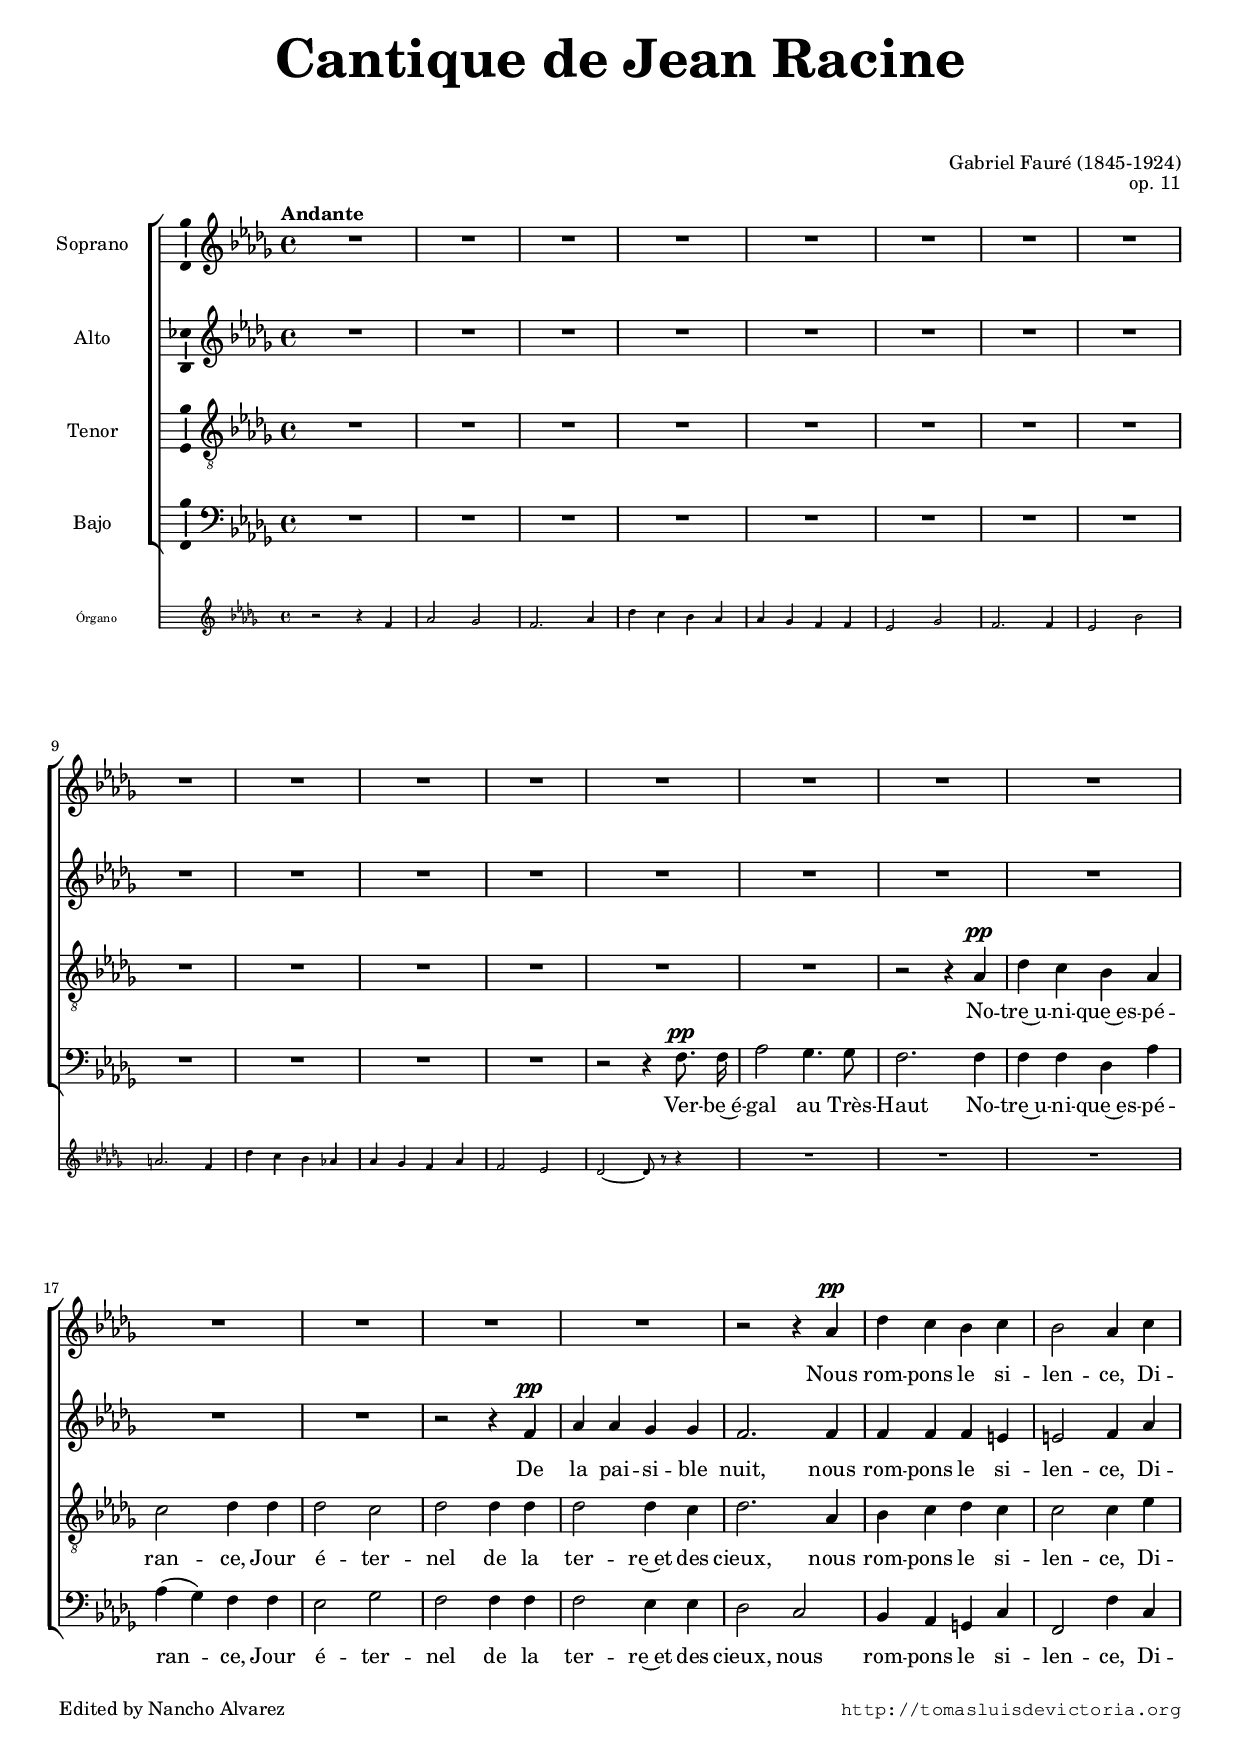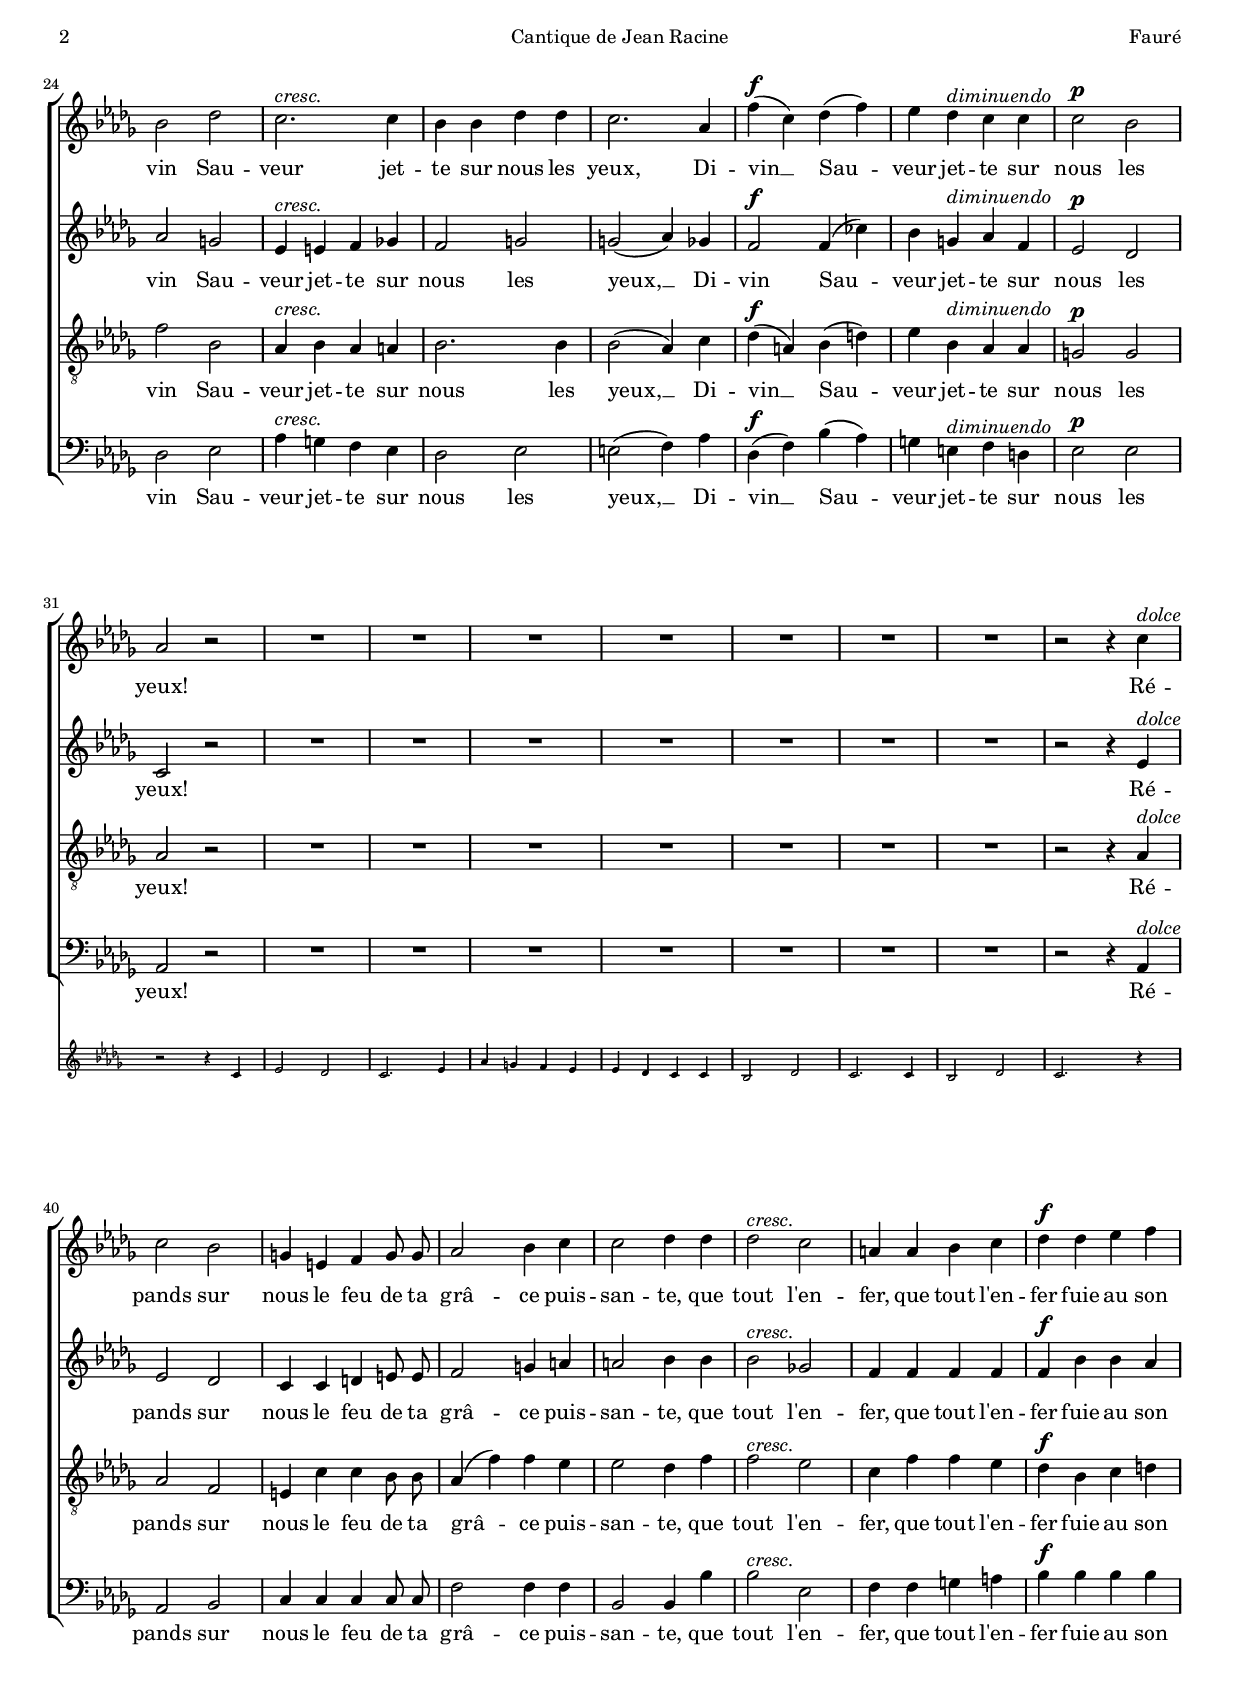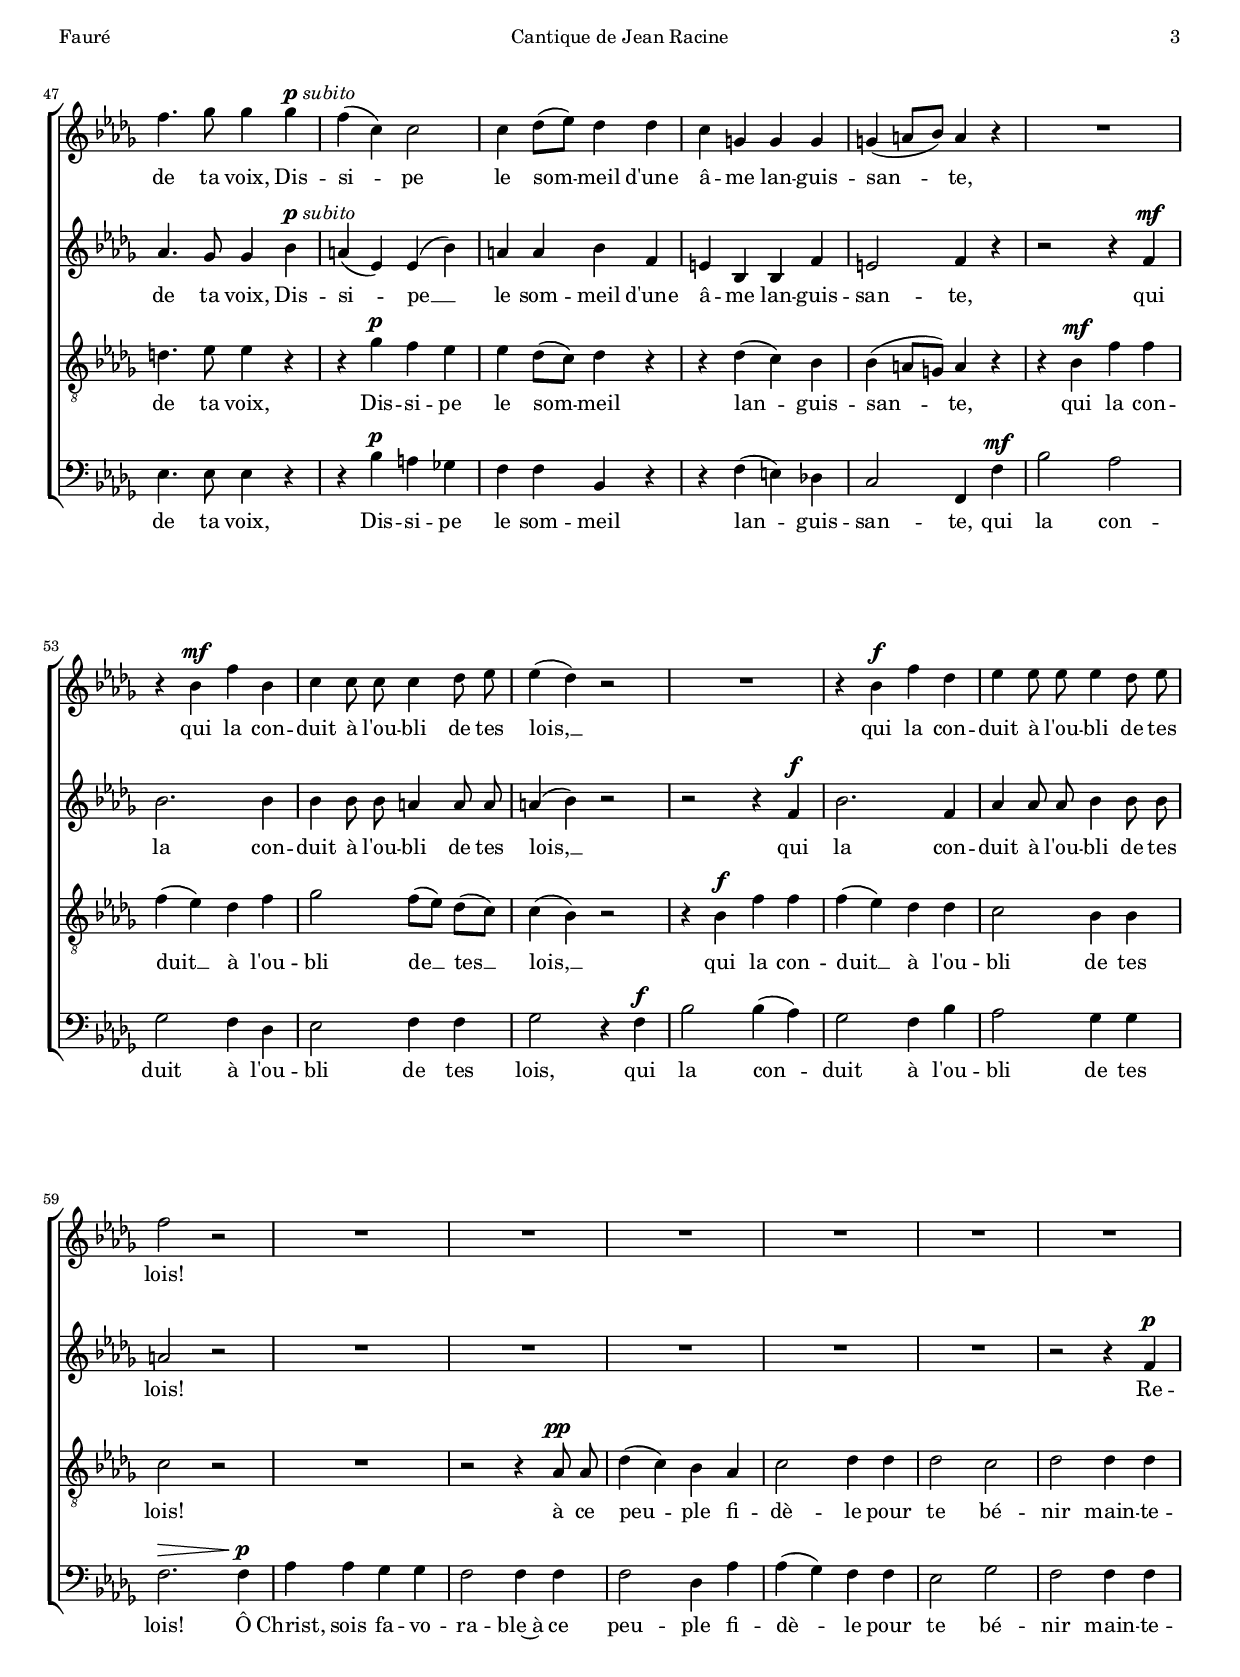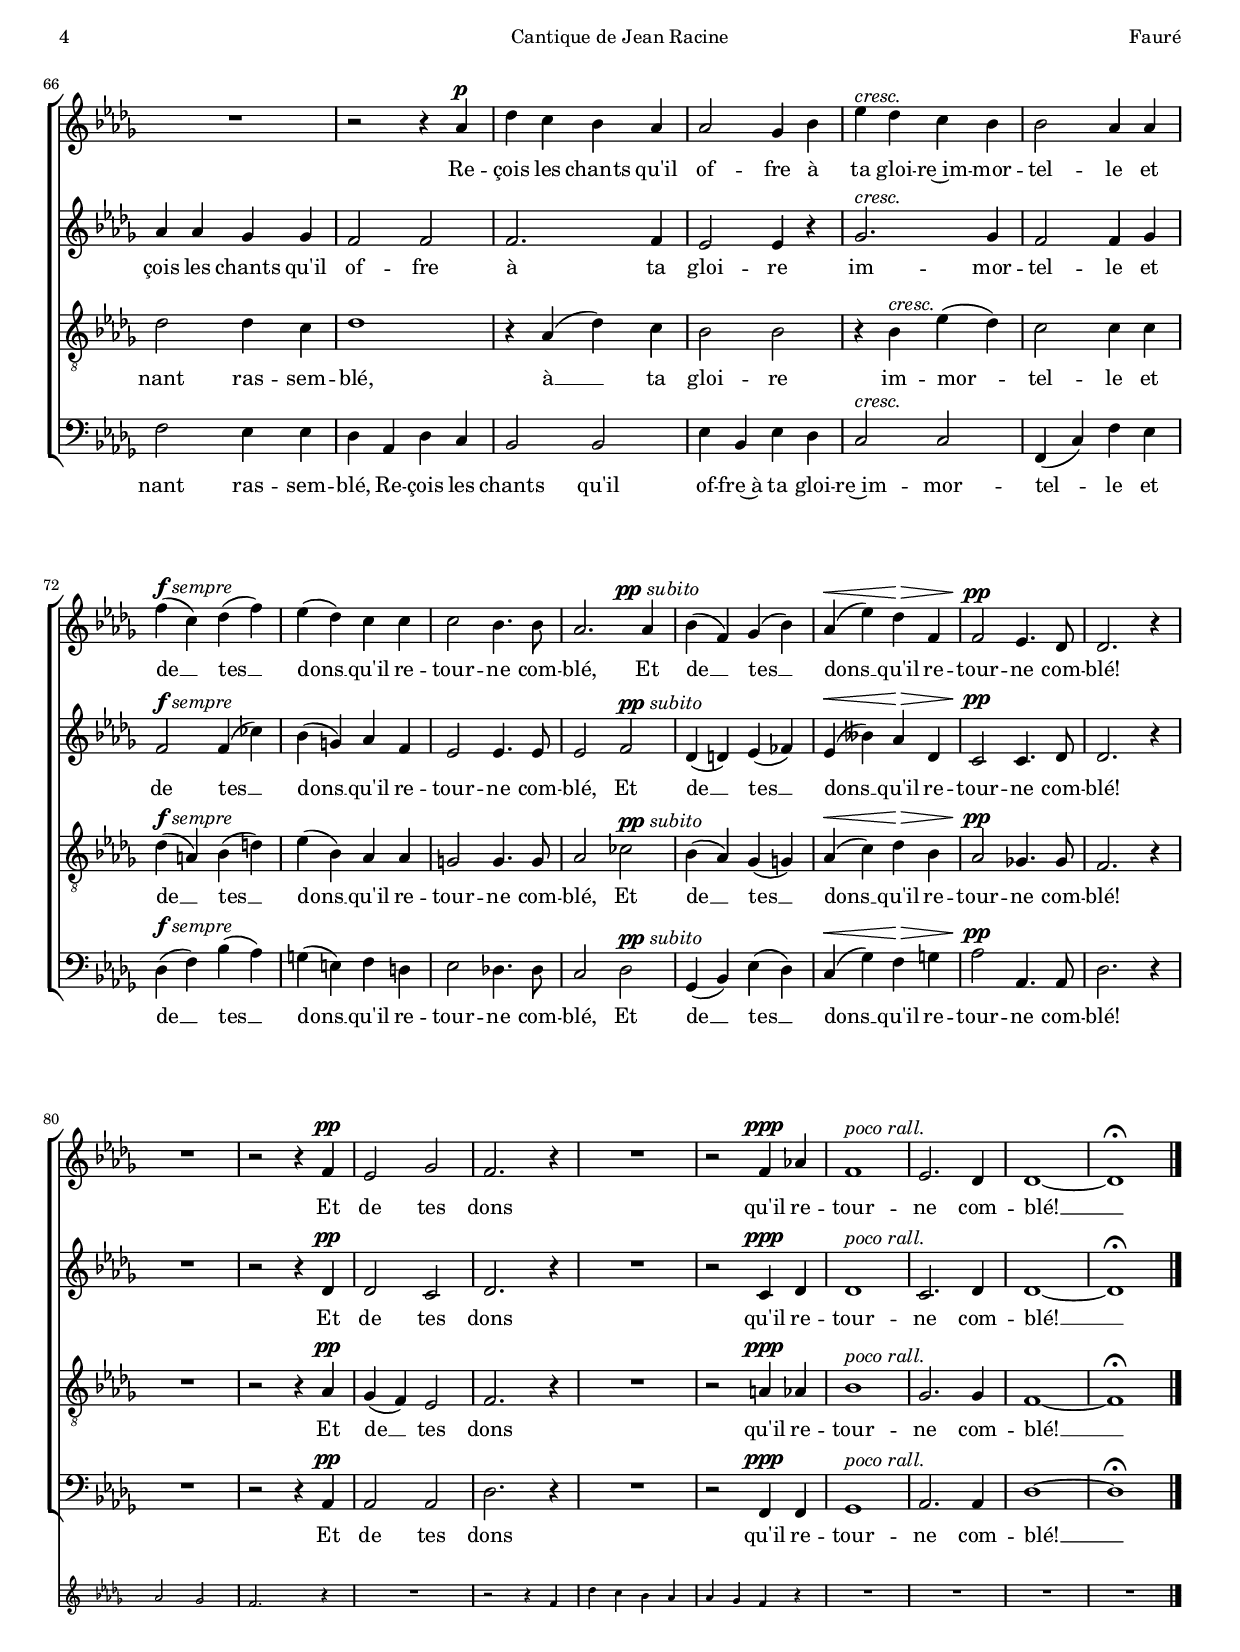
\version "2.18.0"

#(set-default-paper-size "a4")
#(set-global-staff-size 16.5)
#(ly:set-option 'point-and-click #f)
%mobile -s14.0 -i1.2

ss=\once \set suggestAccidentals = ##t
showMultiRests = { \set Staff.keepAliveInterfaces = #'( rhythmic-grob-interface multi-measure-rest-interface lyric-interface stanza-number-interface percent-repeat-interface) }
hideMultiRests = \unset Staff.keepAliveInterfaces

htitle="Cantique de Jean Racine"
hcomposer="Fauré"


\header {
	title=\markup{\fontsize #5 "Cantique de Jean Racine" }
        subsubtitle=\markup{\null \vspace #2 }
	composer="Gabriel Fauré (1845-1924)"
        pdfauthor=\composer
	opus="op. 11" %notablet
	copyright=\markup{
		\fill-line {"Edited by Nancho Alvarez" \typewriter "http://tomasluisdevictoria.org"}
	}
%	tagline=""
}

global={\key des \major \time 4/4 \skip 1*89 \bar "|." }


cantus=\relative c''{
        \showMultiRests
	\dynamicUp
	\once \override TextScript.padding = #2
	\tempo \markup{"Andante"}
	R1*20
	r2 r4 aes^\pp
	des c bes c
	bes2 aes4 c
	bes2 des
	c2.^\markup{\italic cresc.} c4
	bes bes des des 
	c2. aes4
	f'(^\f c) des( f)
	ees des^\markup{\italic diminuendo} c c
	c2^\p bes
	aes2 r 
	R1*7 
	r2 r4 c^\markup{\italic dolce}
	c2 bes
	g4 e f g8 g
	aes2 bes4 c
	c2 des4 des
	des2^\markup{\italic cresc.} c
	a4 a bes c 
	des^\f des ees f
	f4. ges8 ges4 ges^\markup{\center-column {\dynamic p} \italic subito}
	f4( c) c2 %\break
	c4 des8[( ees)] des4 des
	c4 g g g
	g( a8[ bes]) a4 r
	R1
	r4 bes^\mf f' bes,
	c4 c8 c c4 des8 ees
	ees4( des) r2
	R1
	r4 bes^\f f' des
	ees4 ees8 ees ees4 des8 ees 
	f2 r
	R1*7
	r2 r4 aes,^\p 
	des c bes aes
	aes2 ges4 bes
	ees^\markup{\italic cresc.} des c bes
	bes2 aes4 aes 
	f'4(^\markup{{\dynamic f} \italic sempre} c) des( f)
	ees( des) c c
	c2 bes4. bes8
	aes2. aes4^\markup{\right-align {\dynamic pp} \italic subito}
	bes4( f) ges( bes)
	aes4(\< ees') des\> f,
	f2^\pp ees4. des8
	des2. r4
	R1
	r2 r4 f^\pp
	ees2 ges
	f2. r4
	R1
	r2 f4^\ppp aes!
	f1^\markup{\italic "poco rall."}
	ees2. des4
	des1 ~
	des^\fermata
}

altus=\relative c'{
        \showMultiRests
	\dynamicUp
	R1*18
	r2 r4 f^\pp
	aes aes ges ges
	f2. f4
	f f f e
	e2 f4 aes
	aes2 g
	ees4^\markup{\italic cresc.} e f ges!
	f2 g
	g2( aes4) ges
	f2^\f f4( ces')
	bes g^\markup{\italic diminuendo} aes f
	ees2^\p des
	c r
	R1*7
	r2 r4 ees^\markup{\italic dolce}
	ees2 des
	c4 c d4 e8 e
	f2 g4 a 
	a2 bes4 bes
	bes2^\markup{\italic cresc.} ges!
	f4 f f f
	f^\f bes bes aes
	aes4. ges8 ges4 bes^\markup{\center-column {\dynamic p} \italic subito}
	a4( ees) ees( bes')
	a4 a bes f
	e bes bes f'
	e2 f4 r
	r2 r4 f^\mf
	bes2. bes4
	bes4 bes8 bes a4 a8 a
	a4( bes) r2
	r2 r4 f^\f
	bes2. f4
	aes4 aes8 aes bes4 bes8 bes
	a2 r
	R1*5
	r2 r4 f^\p
	aes aes ges ges
	f2 f
	f2. f4
	ees2 ees4 r
	ges2.^\markup{\italic cresc.} ges4
	f2 f4 ges
	f2^\markup{{\dynamic f} \italic sempre} f4( ces')
	bes( g) aes f
	ees2 ees4. ees8
	ees2 f^\markup{{\dynamic pp} \italic subito}
	des4( d) ees( fes)
	ees(\< beses') aes\> des,
	c2^\pp c4. des8
	des2. r4
	R1
	r2 r4 des^\pp
	des2 c 
	des2. r4
	R1
	r2 c4^\ppp des
	des1^\markup{\italic "poco rall."}
	c2. des4
	des1 ~
	des^\fermata
}

tenor=\relative c'{
	\dynamicUp
	R1*14
	r2 r4 aes^\pp
	des c bes aes
	c2 des4 des
	des2 c
	des2 des4 des
	des2 des4 c
	des2. aes4
	bes c des c
	c2 c4 ees
	f2 bes,
	aes4^\markup{\italic cresc.} bes aes a
	bes2. bes4
	bes2( aes4) c
	des4(^\f a) bes( d)
	ees4 bes^\markup{\italic diminuendo} aes aes
	g2^\p g
	aes2 r
	R1*7
	r2 r4 aes^\markup{\italic dolce}
	aes2 f
	e4 c' c bes8 bes
	aes4( f') f ees
	ees2 des4 f
	f2^\markup{\italic cresc.} ees
	c4 f f ees
	des^\f bes c d
	d4. ees8 ees4 r
	r4 ges^\p f ees
	ees des8[( c]) des4 r
	r4 des( c) bes
	bes4( a8[ g]) a4 r
	r4 bes^\mf f' f
	f( ees) des f
	ges2 f8([ ees]) des[( c])
	c4( bes) r2
	r4 bes^\f f' f
	f( ees) des des
	c2 bes4 bes
	c2 r
	R1
	r2 r4 aes8^\pp aes
	des4( c) bes aes
	c2 des4 des
	des2 c 
	des2 des4 des
	des2 des4 c
	des1
	r4 aes( des) c
	bes2 bes
	r4 bes^\markup{\italic cresc.} ees( des)
	c2 c4 c
	des(^\markup{{\dynamic f} \italic sempre} a) bes( d)
	ees4( bes) aes aes
	g2 g4. g8
	aes2 ces^\markup{{\dynamic pp} \italic subito}
	bes4( aes) ges( g)
	aes(\< c) des\> bes
	aes2^\pp ges!4. ges8
	f2. r4
	R1
	r2 r4 aes4^\pp
	ges( f) ees2 
	f2. r4
	R1
	r2 a4^\ppp aes
	bes1^\markup{\italic "poco rall."}
	ges2. ges4
	f1 ~
	f^\fermata
}

bassus=\relative c{
	\dynamicUp
	R1*12
	r2 r4 f8.^\pp f16
	aes2 ges4. ges8
	f2. f4
	f f des aes'
	aes( ges) f f
	ees2 ges
	f2 f4 f
	f2 ees4 ees
	des2 c
	bes4 aes g c
	f,2 f'4 c
	des2 ees
	aes4^\markup{\italic cresc.} g f ees
	des2 ees
	e( f4) aes
	des,(^\f f) bes( aes)
	g e^\markup{\italic diminuendo} f d
	ees2^\p ees
	aes, r
	R1*7
	r2 r4 aes^\markup{\italic dolce}
	aes2 bes
	c4 c c c8 c
	f2 f4 f
	bes,2 bes4 bes'
	bes2^\markup{\italic cresc.} ees,
	f4 f g a
	bes^\f bes bes bes
	ees,4. ees8 ees4 r
	r4 bes'^\p a ges!
	f f bes, r
	r4 f'( e) des!
	c2 f,4 f'^\mf
	bes2 aes
	ges f4 des
	ees2 f4 f
	ges2 r4 f^\f
	bes2 bes4( aes) 
	ges2 f4 bes
	aes2 ges4 ges
	f2.\> f4\p
	aes4 aes ges ges
	f2 f4 f
	f2 des4 aes'
	aes4( ges) f4 f
	ees2 ges
	f2 f4 f 
	f2 ees4 ees
	des aes des c
	bes2 bes
	ees4 bes ees des
	c2^\markup{\italic cresc.} c
	f,4( c') f ees
	des(^\markup{{\dynamic f} \italic sempre} f) bes( aes)
	g( e) f d
	ees2 des!4. des8
	c2 des^\markup{{\dynamic pp} \italic subito}
	ges,4( bes) ees( des)
	c(\< ges') f\> g %sol bemol en la version de Hamelle 1968
	aes2^\pp aes,4. aes8
	des2. r4
	R1
	r2 r4 aes^\pp
	aes2 aes 
	des2. r4
	R1
	r2 f,4^\ppp f
	ges1^\markup{\italic "poco rall."}
	aes2. aes4
	des1 ~
	des^\fermata
}

organo=\relative c'{
	r2 r4 f
	aes2 ges
	f2. aes4
	des c bes aes
	aes ges f f 
	ees2 ges
	f2. f4 
	ees2 bes'
	a2. f4
	des'4 c bes aes!
	aes ges f aes
	f2 ees
	des2 ~ des8 r8 r4
	R1*17
	r2 r4 c
	ees2 des
	c2. ees4
	aes g f ees
	ees des c c
	bes2 des
	c2. c4
	bes2 des
	c2. r4
	R1*39
	R1 %r2 r4 f
	aes'2 ges
	f2. r4
	R1
	r2 r4 f
	des' c bes aes
	aes ges f r
	R1*4
}

textocantus=\lyricmode{
Nous rom -- pons le si -- len -- ce,
Di -- vin Sau -- veur jet -- te sur nous les yeux, 
Di -- vin __ Sau -- veur jet -- te sur nous les yeux!
Ré -- pands sur nous le feu de ta grâ -- ce puis -- san -- te,
que tout l'en -- fer,
que tout l'en -- fer
fuie au son de ta voix,
Dis -- si -- pe le som -- meil d'une
â -- me lan -- guis -- san -- te,
qui la con -- duit à l'ou -- bli de tes lois, __
qui la con -- duit à l'ou -- bli de tes lois!
Re -- çois les chants qu'il of -- fre à ta gloi -- re~im -- mor -- tel -- le
et de __ tes __ dons __ qu'il re -- tour -- ne com -- blé,
Et de __ tes __ dons __ qu'il re -- tour -- ne com -- blé!
Et de tes dons qu'il re -- tour -- ne com -- blé! __
}

textoaltus=\lyricmode{
De la pai -- si -- ble nuit,
nous rom -- pons le si -- len -- ce,
Di -- vin Sau -- veur jet -- te sur nous les yeux, __
Di -- vin Sau -- veur jet -- te sur nous les yeux!
Ré -- pands sur nous le feu de ta grâ -- ce puis -- san -- te,
que tout l'en -- fer,
que tout l'en -- fer
fuie au son de ta voix,
Dis -- si -- pe __ le som -- meil d'une
â -- me lan -- guis -- san -- te,
qui la con -- duit à l'ou -- bli de tes lois, __
qui la con -- duit à l'ou -- bli de tes lois!
Re -- çois les chants qu'il of -- fre à ta gloi -- re im -- mor -- tel -- le
et de tes __ dons __ qu'il re -- tour -- ne com -- blé,
Et de __ tes __ dons __ qu'il re -- tour -- ne com -- blé!
Et de tes dons qu'il re -- tour -- ne com -- blé! __
}

textotenor=\lyricmode{
No -- tre~u -- ni -- que~es -- pé -- ran -- ce,
Jour é -- ter -- nel de la ter -- re~et des cieux,
nous rom -- pons le si -- len -- ce,
Di -- vin Sau -- veur jet -- te sur nous les yeux, __
Di -- vin __ Sau -- veur jet -- te sur nous les yeux!
Ré -- pands sur nous le feu de ta grâ -- ce puis -- san -- te,
que tout l'en -- fer,
que tout l'en -- fer
fuie au son de ta voix,
Dis -- si -- pe le som -- meil 
lan -- guis -- san -- te,
qui la con -- duit __ à l'ou -- bli de __ tes __ lois, __
qui la con -- duit __ à l'ou -- bli de tes lois!
à ce peu -- ple fi -- dè -- le
pour te bé -- nir main -- te -- nant ras -- sem -- blé,
à __ ta gloi -- re im -- mor -- tel -- le
et de __ tes __ dons __ qu'il re -- tour -- ne com -- blé,
Et de __ tes __ dons __ qu'il re -- tour -- ne com -- blé!
Et de __ tes dons qu'il re -- tour -- ne com -- blé! __
}

textobassus=\lyricmode{
Ver -- be~é -- gal au Très -- Haut
No -- tre~u -- ni -- que~es -- pé -- ran -- ce,
Jour é -- ter -- nel de la ter -- re~et des cieux,
nous rom -- pons le si -- len -- ce,
Di -- vin Sau -- veur jet -- te sur nous les yeux, __
Di -- vin __ Sau -- veur jet -- te sur nous les yeux!
Ré -- pands sur nous le feu de ta grâ -- ce puis -- san -- te,
que tout l'en -- fer,
que tout l'en -- fer
fuie au son de ta voix,
Dis -- si -- pe le som -- meil 
lan -- guis -- san -- te,
qui la con -- duit à l'ou -- bli de tes lois,
qui la con -- duit à l'ou -- bli de tes lois!
Ô Christ, sois fa -- vo -- ra -- ble~à ce peu -- ple fi -- dè -- le
pour te bé -- nir main -- te -- nant ras -- sem -- blé,
Re -- çois les chants qu'il of -- fre~à ta gloi -- re~im -- mor -- tel -- le
et de __ tes __ dons __ qu'il re -- tour -- ne com -- blé,
Et de __ tes __ dons __ qu'il re -- tour -- ne com -- blé!
Et de tes dons qu'il re -- tour -- ne com -- blé! __
}


                            
\score {
<<
\new ChoirStaff<<

	\new Staff <<\global
	\new Voice="v1" {
		\set Staff.instrumentName="Soprano " 
		%\set Staff.shortInstrumentName="S " 
		\clef "treble"
		\cantus }
	\new Lyrics \lyricsto "v1" {\textocantus }
	>>

	
	\new Staff << \global
	\new Voice="v2" {
		\set Staff.instrumentName="Alto "
		%\set Staff.shortInstrumentName="A " 
		\clef "treble" 
		\altus}
	\new Lyrics \lyricsto "v2" {\textoaltus }
	>>

	
	\new Staff <<\global
	\new Voice="v3" {
		\set Staff.instrumentName="Tenor "
		%\set Staff.shortInstrumentName="T " 
		\clef "G_8"
		\tenor }
	\new Lyrics \lyricsto "v3" {\textotenor }
	>>
	

	\new Staff <<\global
	\new Voice="v4" {
		\set Staff.instrumentName="Bajo "
		%\set Staff.shortInstrumentName="B " 
		\clef "bass" 
		\bassus }
	\new Lyrics \lyricsto "v4" {\textobassus}
	>>	
>>
\new Staff \with {
	\remove Ambitus_engraver
        fontSize = #-4
        \override StaffSymbol.staff-space = #(magstep -4)
      }
      <<\global
	\new Voice="o" {
		\set  Staff.instrumentName="Órgano"
		\clef "treble"
		\organo
	}
>>
>>

\layout{ 
        \context {\Lyrics 
                \override VerticalAxisGroup.staff-affinity = #UP
                \override VerticalAxisGroup.nonstaff-relatedstaff-spacing =
                        #'((basic-distance . 0) (minimum-distance . 0) (padding . 1))
                \override LyricText.font-size = #1.2
                \override LyricHyphen.minimum-distance = #0.5
        }
        \context {\Score 
                tempoHideNote = ##t
                \override BarNumber.padding = #2 
        }
        \context {\Voice 
                %melismaBusyProperties = #'()
                autoBeaming = ##f
        }
\context {\Staff 
                \RemoveEmptyStaves %notablet
                %\override VerticalAxisGroup.remove-first = ##t
                \override VerticalAxisGroup.staff-staff-spacing =
                        #'((basic-distance . 11) (minimum-distance . 0) (padding . 1))
                \consists Ambitus_engraver 
                \override LigatureBracket.padding = #1
        }
}


%\midi {}

}

\paper{
        evenHeaderMarkup=\markup  \fill-line { \fromproperty #'page:page-number-string \htitle \hcomposer }
        oddHeaderMarkup= \markup  \fill-line { \on-the-fly #not-first-page \hcomposer \on-the-fly #not-first-page \htitle \on-the-fly #not-first-page \fromproperty #'page:page-number-string }
        %system-count=20
        %page-count = 8
        systems-per-page = 3
        ragged-last-bottom = ##f
        indent=1.7\cm
        system-system-spacing =
        #'((basic-distance . 20) (minimum-distance . 0) (padding . 5))
        top-system-spacing = % header
        #'((basic-distance . 10) (minimum-distance . 0) (padding . 0))
        last-bottom-spacing = % footer
        #'((basic-distance . 13) (minimum-distance . 0) (padding . 0))
        markup-system-spacing.padding = #1.5
}
